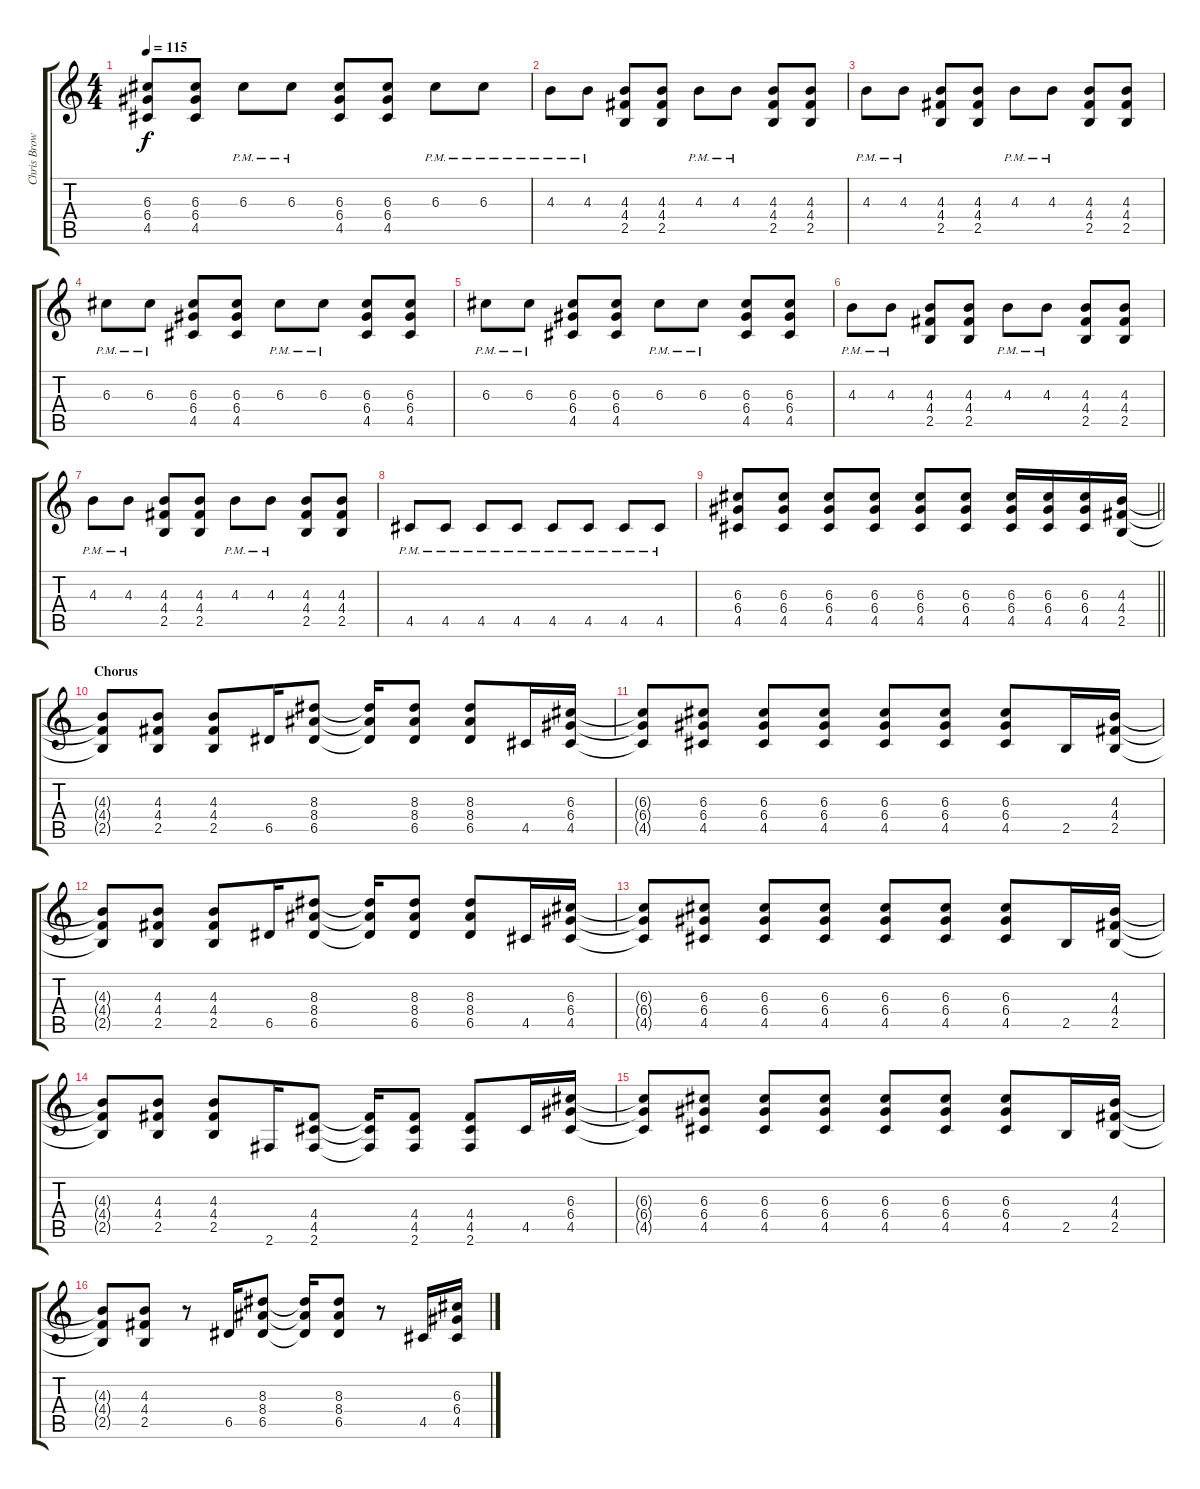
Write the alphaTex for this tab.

\track ("Chris Brown" "Chris Brow") {instrument distortionguitar}
\staff {score tabs}
\tuning (E4 B3 G3 D3 A2 E2) {hide}
\ts (4 4)
\tempo 115
\clef g2
\ks c
(6.3 6.4 4.5).8{dy f} (6.3 6.4 4.5).8 6.3{pm}.8 6.3{pm}.8 (6.3 6.4 4.5).8 (6.3 6.4 4.5).8 6.3{pm}.8 6.3{pm}.8 |
4.3{pm}.8 4.3{pm}.8 (4.3 4.4 2.5).8 (4.3 4.4 2.5).8 4.3{pm}.8 4.3{pm}.8 (4.3 4.4 2.5).8 (4.3 4.4 2.5).8 |
4.3{pm}.8 4.3{pm}.8 (4.3 4.4 2.5).8 (4.3 4.4 2.5).8 4.3{pm}.8 4.3{pm}.8 (4.3 4.4 2.5).8 (4.3 4.4 2.5).8 |
6.3{pm}.8 6.3{pm}.8 (6.3 6.4 4.5).8 (6.3 6.4 4.5).8 6.3{pm}.8 6.3{pm}.8 (6.3 6.4 4.5).8 (6.3 6.4 4.5).8 |
6.3{pm}.8 6.3{pm}.8 (6.3 6.4 4.5).8 (6.3 6.4 4.5).8 6.3{pm}.8 6.3{pm}.8 (6.3 6.4 4.5).8 (6.3 6.4 4.5).8 |
4.3{pm}.8 4.3{pm}.8 (4.3 4.4 2.5).8 (4.3 4.4 2.5).8 4.3{pm}.8 4.3{pm}.8 (4.3 4.4 2.5).8 (4.3 4.4 2.5).8 |
4.3{pm}.8 4.3{pm}.8 (4.3 4.4 2.5).8 (4.3 4.4 2.5).8 4.3{pm}.8 4.3{pm}.8 (4.3 4.4 2.5).8 (4.3 4.4 2.5).8 |
4.5{pm}.8 4.5{pm}.8 4.5{pm}.8 4.5{pm}.8 4.5{pm}.8 4.5{pm}.8 4.5{pm}.8 4.5{pm}.8 |
\barLineRight lightlight
(6.3 6.4 4.5).8 (6.3 6.4 4.5).8 (6.3 6.4 4.5).8 (6.3 6.4 4.5).8 (6.3 6.4 4.5).8 (6.3 6.4 4.5).8 (6.3 6.4 4.5).16 (6.3 6.4 4.5).16 (6.3 6.4 4.5).16 (4.3 4.4 2.5).16 |
\section ("" "Chorus")
(4.3{t} 4.4{t} 2.5{t}).8 (4.3 4.4 2.5).8 (4.3 4.4 2.5).8 6.5.16 (8.3 8.4 6.5).8 (8.3{t} 8.4{t} 6.5{t}).16 (8.3 8.4 6.5).8 (8.3 8.4 6.5).8 4.5.16 (6.3 6.4 4.5).16 |
(6.3{t} 6.4{t} 4.5{t}).8 (6.3 6.4 4.5).8 (6.3 6.4 4.5).8 (6.3 6.4 4.5).8 (6.3 6.4 4.5).8 (6.3 6.4 4.5).8 (6.3 6.4 4.5).8 2.5.16 (4.3 4.4 2.5).16 |
(4.3{t} 4.4{t} 2.5{t}).8 (4.3 4.4 2.5).8 (4.3 4.4 2.5).8 6.5.16 (8.3 8.4 6.5).8 (8.3{t} 8.4{t} 6.5{t}).16 (8.3 8.4 6.5).8 (8.3 8.4 6.5).8 4.5.16 (6.3 6.4 4.5).16 |
(6.3{t} 6.4{t} 4.5{t}).8 (6.3 6.4 4.5).8 (6.3 6.4 4.5).8 (6.3 6.4 4.5).8 (6.3 6.4 4.5).8 (6.3 6.4 4.5).8 (6.3 6.4 4.5).8 2.5.16 (4.3 4.4 2.5).16 |
(4.3{t} 4.4{t} 2.5{t}).8 (4.3 4.4 2.5).8 (4.3 4.4 2.5).8 2.6.16 (4.4 4.5 2.6).8 (4.4{t} 4.5{t} 2.6{t}).16 (4.4 4.5 2.6).8 (4.4 4.5 2.6).8 4.5.16 (6.3 6.4 4.5).16 |
(6.3{t} 6.4{t} 4.5{t}).8 (6.3 6.4 4.5).8 (6.3 6.4 4.5).8 (6.3 6.4 4.5).8 (6.3 6.4 4.5).8 (6.3 6.4 4.5).8 (6.3 6.4 4.5).8 2.5.16 (4.3 4.4 2.5).16 |
(4.3{t} 4.4{t} 2.5{t}).8 (4.3 4.4 2.5).8 r.8 6.5.16 (8.3 8.4 6.5).8 (8.3{t} 8.4{t} 6.5{t}).16 (8.3 8.4 6.5).8 r.8 4.5.16 (6.3 6.4 4.5).16
